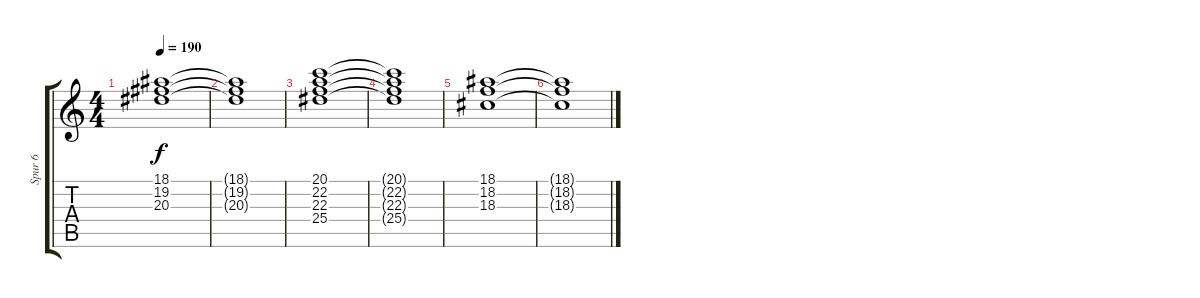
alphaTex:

\track ("Spur 6" "Spur 6") {instrument drawbarorgan}
\staff {score tabs}
\tuning (E4 B3 G3 D3 A2 E2) {hide}
\ts (4 4)
\tempo 190
\clef g2
\ks c
(18.1 19.2 20.3).1{dy f} |
(18.1{t} 19.2{t} 20.3{t}).1 |
(20.1 22.2 22.3 25.4).1 |
(20.1{t} 22.2{t} 22.3{t} 25.4{t}).1 |
(18.1 18.2 18.3).1 |
(18.1{t} 18.2{t} 18.3{t}).1
